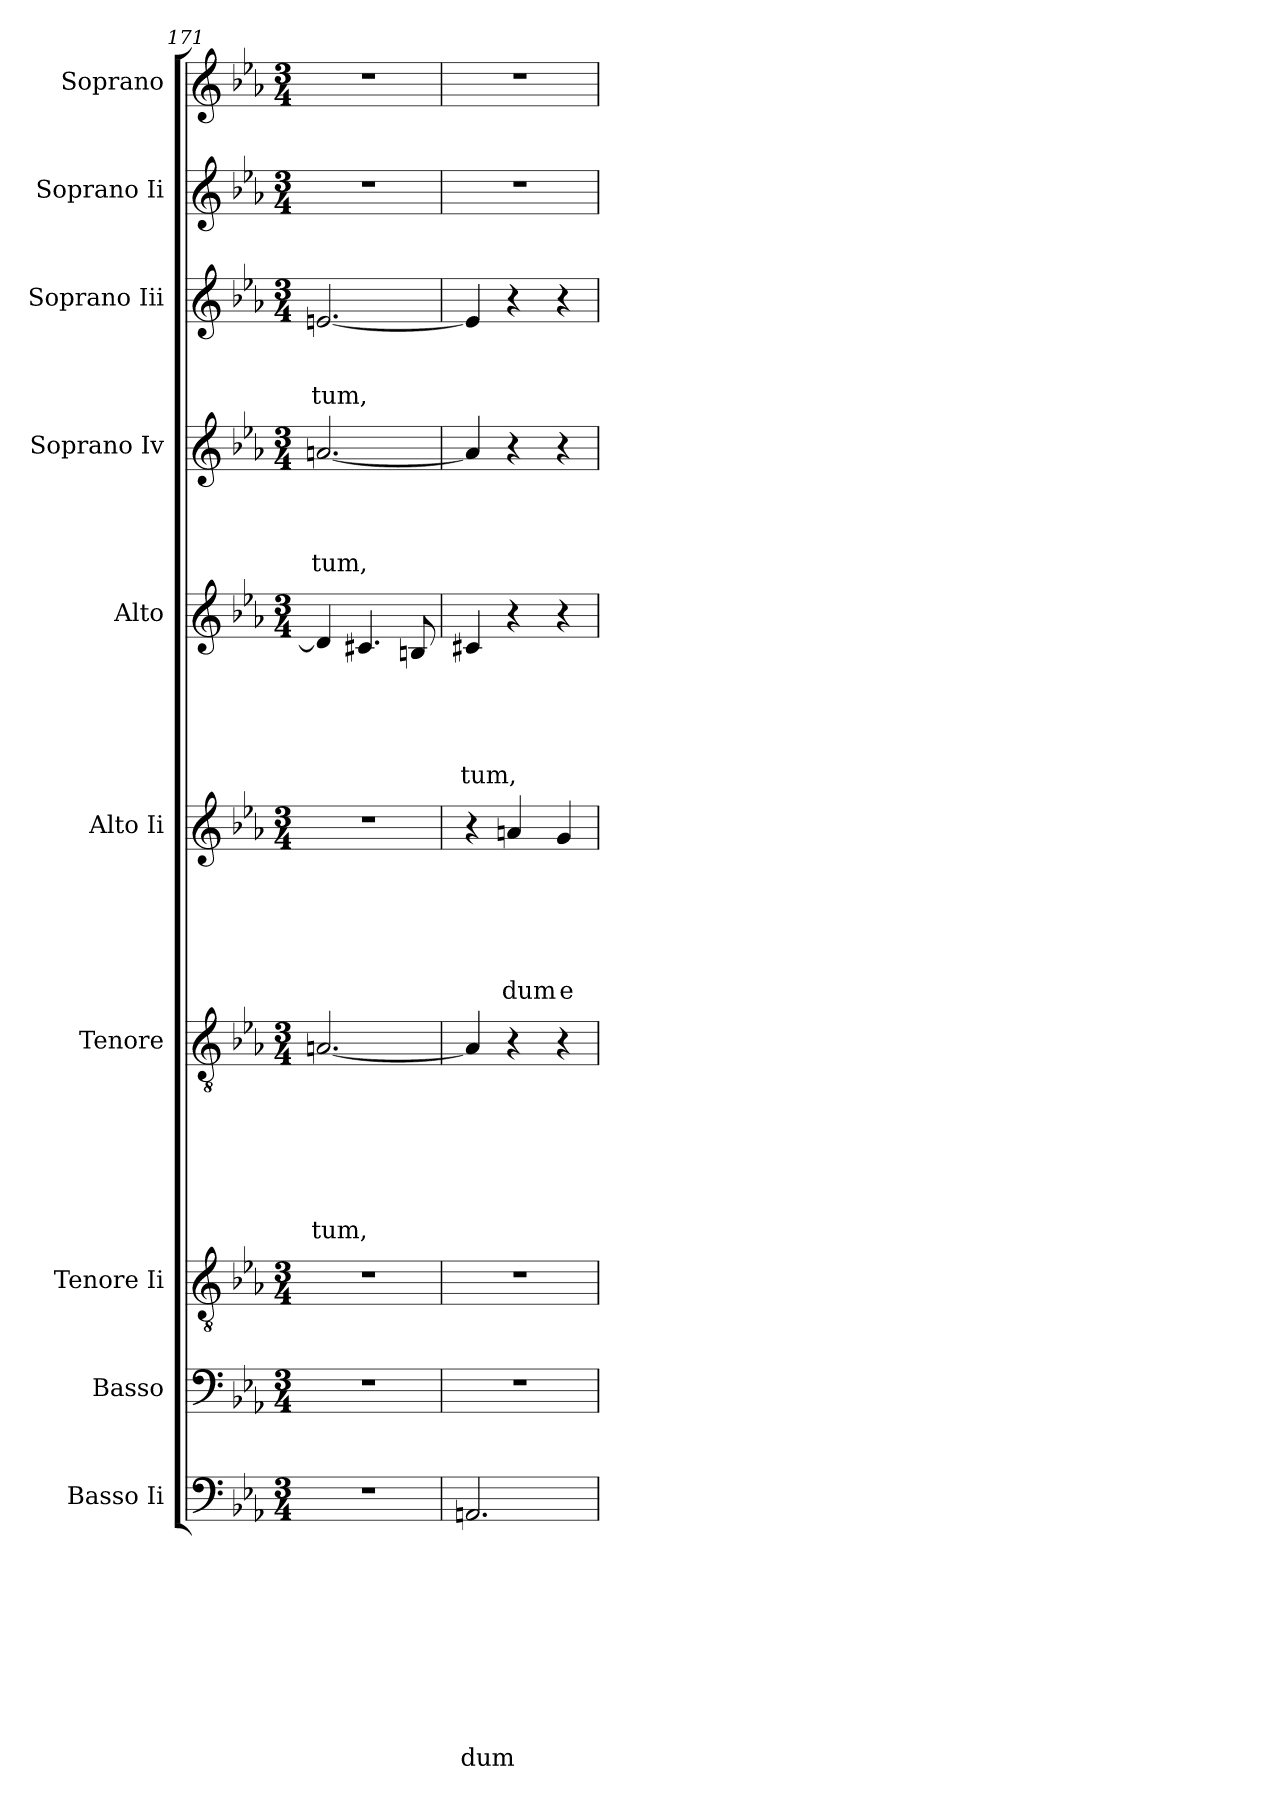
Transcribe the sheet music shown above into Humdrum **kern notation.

**kern	**text	**text	**text	**text	**text	**text	**text	**text	**text	**text	**kern	**kern	**kern	**text	**text	**text	**text	**text	**text	**text	**kern	**text	**text	**text	**text	**text	**text	**kern	**text	**text	**text	**text	**text	**kern	**text	**text	**text	**text	**kern	**text	**text	**text	**kern	**kern
*part10	*part10	*part10	*part10	*part10	*part10	*part10	*part10	*part10	*part10	*part10	*part9	*part8	*part7	*part7	*part7	*part7	*part7	*part7	*part7	*part7	*part6	*part6	*part6	*part6	*part6	*part6	*part6	*part5	*part5	*part5	*part5	*part5	*part5	*part4	*part4	*part4	*part4	*part4	*part3	*part3	*part3	*part3	*part2	*part1
*staff10	*staff10	*staff10	*staff10	*staff10	*staff10	*staff10	*staff10	*staff10	*staff10	*staff10	*staff9	*staff8	*staff7	*staff7	*staff7	*staff7	*staff7	*staff7	*staff7	*staff7	*staff6	*staff6	*staff6	*staff6	*staff6	*staff6	*staff6	*staff5	*staff5	*staff5	*staff5	*staff5	*staff5	*staff4	*staff4	*staff4	*staff4	*staff4	*staff3	*staff3	*staff3	*staff3	*staff2	*staff1
*I"Basso Ii	*	*	*	*	*	*	*	*	*	*	*I"Basso	*I"Tenore Ii	*I"Tenore	*	*	*	*	*	*	*	*I"Alto Ii	*	*	*	*	*	*	*I"Alto	*	*	*	*	*	*I"Soprano Iv	*	*	*	*	*I"Soprano Iii	*	*	*	*I"Soprano Ii	*I"Soprano
*clefF4	*	*	*	*	*	*	*	*	*	*	*clefF4	*clefGv2	*clefGv2	*	*	*	*	*	*	*	*clefG2	*	*	*	*	*	*	*clefG2	*	*	*	*	*	*clefG2	*	*	*	*	*clefG2	*	*	*	*clefG2	*clefG2
*k[b-e-a-]	*	*	*	*	*	*	*	*	*	*	*k[b-e-a-]	*k[b-e-a-]	*k[b-e-a-]	*	*	*	*	*	*	*	*k[b-e-a-]	*	*	*	*	*	*	*k[b-e-a-]	*	*	*	*	*	*k[b-e-a-]	*	*	*	*	*k[b-e-a-]	*	*	*	*k[b-e-a-]	*k[b-e-a-]
*E-:	*	*	*	*	*	*	*	*	*	*	*E-:	*E-:	*E-:	*	*	*	*	*	*	*	*E-:	*	*	*	*	*	*	*E-:	*	*	*	*	*	*E-:	*	*	*	*	*E-:	*	*	*	*E-:	*E-:
*M3/4	*	*	*	*	*	*	*	*	*	*	*M3/4	*M3/4	*M3/4	*	*	*	*	*	*	*	*M3/4	*	*	*	*	*	*	*M3/4	*	*	*	*	*	*M3/4	*	*	*	*	*M3/4	*	*	*	*M3/4	*M3/4
=171	=171	=171	=171	=171	=171	=171	=171	=171	=171	=171	=171	=171	=171	=171	=171	=171	=171	=171	=171	=171	=171	=171	=171	=171	=171	=171	=171	=171	=171	=171	=171	=171	=171	=171	=171	=171	=171	=171	=171	=171	=171	=171	=171	=171
!LO:N:vis=1	!	!	!	!	!	!	!	!	!	!	!LO:N:vis=1	!LO:N:vis=1	!	!	!	!	!	!	!	!LO:LY:b	!LO:N:vis=1	!	!	!	!	!	!	!	!	!	!	!	!	!	!	!	!	!LO:LY:b	!	!	!	!LO:LY:b	!LO:N:vis=1	!LO:N:vis=1
2.r	.	.	.	.	.	.	.	.	.	.	2.r	2.r	[<2.An/	.	.	.	.	.	.	-tum,	2.r	.	.	.	.	.	.	4d/]	.	.	.	.	.	[<2.an/	.	.	.	-tum,	[<2.en/	.	.	-tum,	2.r	2.r
.	.	.	.	.	.	.	.	.	.	.	.	.	.	.	.	.	.	.	.	.	.	.	.	.	.	.	.	4.c#X/	.	.	.	.	.	.	.	.	.	.	.	.	.	.	.	.
.	.	.	.	.	.	.	.	.	.	.	.	.	.	.	.	.	.	.	.	.	.	.	.	.	.	.	.	8Bn/	.	.	.	.	.	.	.	.	.	.	.	.	.	.	.	.
=172	=172	=172	=172	=172	=172	=172	=172	=172	=172	=172	=172	=172	=172	=172	=172	=172	=172	=172	=172	=172	=172	=172	=172	=172	=172	=172	=172	=172	=172	=172	=172	=172	=172	=172	=172	=172	=172	=172	=172	=172	=172	=172	=172	=172
!	!	!	!	!	!	!	!	!	!	!LO:LY:b	!LO:N:vis=1	!LO:N:vis=1	!	!	!	!	!	!	!	!	!	!	!	!	!	!	!	!	!	!	!	!	!LO:LY:b	!	!	!	!	!	!	!	!	!	!LO:N:vis=1	!LO:N:vis=1
2.AAn/	.	.	.	.	.	.	.	.	.	dum	2.r	2.r	4A/]	.	.	.	.	.	.	.	4r	.	.	.	.	.	.	4c#X/	.	.	.	.	-tum,	4a/]	.	.	.	.	4e/]	.	.	.	2.r	2.r
!	!	!	!	!	!	!	!	!	!	!	!	!	!	!	!	!	!	!	!	!	!	!	!	!	!	!	!LO:LY:b	!	!	!	!	!	!	!	!	!	!	!	!	!	!	!	!	!
.	.	.	.	.	.	.	.	.	.	.	.	.	4r	.	.	.	.	.	.	.	4an/	.	.	.	.	.	dum	4r	.	.	.	.	.	4r	.	.	.	.	4r	.	.	.	.	.
!	!	!	!	!	!	!	!	!	!	!	!	!	!	!	!	!	!	!	!	!	!	!	!	!	!	!	!LO:LY:b	!	!	!	!	!	!	!	!	!	!	!	!	!	!	!	!	!
.	.	.	.	.	.	.	.	.	.	.	.	.	4r	.	.	.	.	.	.	.	4g/	.	.	.	.	.	e-	4r	.	.	.	.	.	4r	.	.	.	.	4r	.	.	.	.	.
=	=	=	=	=	=	=	=	=	=	=	=	=	=	=	=	=	=	=	=	=	=	=	=	=	=	=	=	=	=	=	=	=	=	=	=	=	=	=	=	=	=	=	=	=
*-	*-	*-	*-	*-	*-	*-	*-	*-	*-	*-	*-	*-	*-	*-	*-	*-	*-	*-	*-	*-	*-	*-	*-	*-	*-	*-	*-	*-	*-	*-	*-	*-	*-	*-	*-	*-	*-	*-	*-	*-	*-	*-	*-	*-
